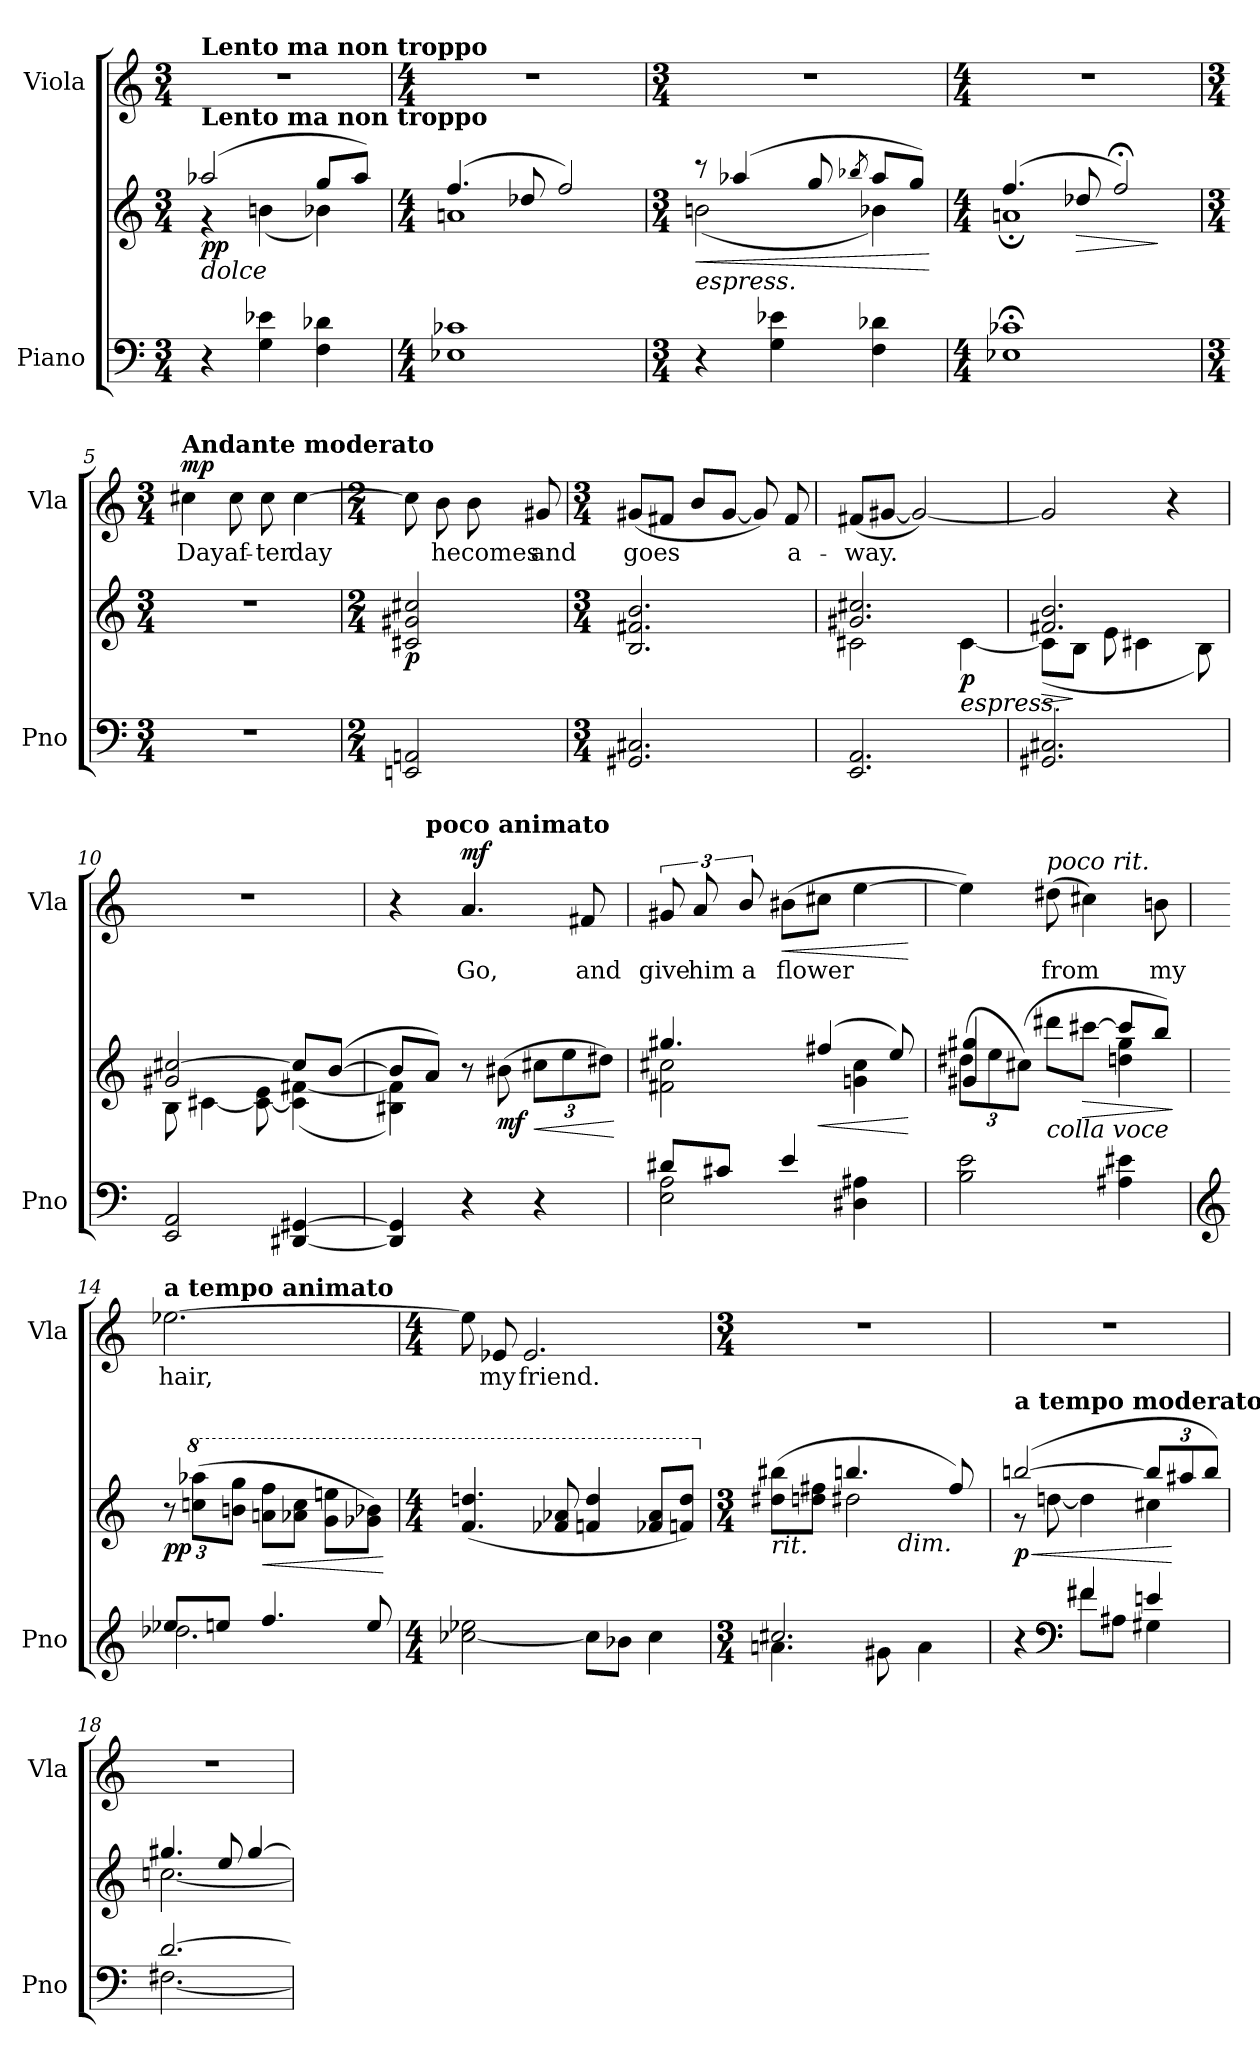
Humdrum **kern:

**kern	**kern	**dynam	**kern	**text	**dynam
*part2	*part2	*part2	*part1	*part1	*part1
*staff3	*staff2	*staff2/3	*staff1	*staff1	*staff1
*I"Piano	*	*	*I"Viola	*	*
*I'Pno	*	*	*I'Vla	*	*
*clefF4	*clefG2	*	*clefG2	*	*
*k[]	*k[]	*	*k[]	*	*
*M3/4	*M3/4	*	*M3/4	*	*
=1	=1	=1	=1	=1	=1
*	*^	*	*	*	*
!	!	!	!	!LO:TX:a:B:t=Lento ma non troppo	!	!
!	!LO:TX:b:i:t=dolce	!	!	!	!	!
!	!LO:TX:a:B:t=Lento ma non troppo	!	!	!	!	!
!	!	!	!LO:DY:b	!	!	!
4r	(2aa-X/	4r	pp	2.r	.	.
4G\ 4e-X\	.	(4bn\	.	.	.	.
4F\ 4d-X\	8gg/L	4b-X\)	.	.	.	.
.	8aa-/J)	.	.	.	.	.
=2	=2	=2	=2	=2	=2	=2
*M4/4	*M4/4	*	*	*M4/4	*	*
1E-X 1c-X	(4.ff/	1an	.	1r	.	.
.	8dd-X/	.	.	.	.	.
.	2ff/)	.	.	.	.	.
=3	=3	=3	=3	=3	=3	=3
*M3/4	*M3/4	*	*	*M3/4	*	*
!	!LO:TX:b:i:t=espress.	!	!	!	!	!
!	!	!	!LO:HP:b	!	!	!
4r	8r	(2bn\	<	2.r	.	.
.	(4aa-X/	.	.	.	.	.
4G\ 4e-X\	.	.	.	.	.	.
.	8gg/	.	.	.	.	.
.	8qbb-X/	.	.	.	.	.
4F\ 4d-X\	8aa-/L	4b-X\)	.	.	.	.
.	8gg/J)	.	.	.	.	.
*	*v	*v	*	*	*	*
.	.	[	.	.	.
=4	=4	=4	=4	=4	=4
*M4/4	*M4/4	*	*M4/4	*	*
*	*^	*	*	*	*
1E-X;< 1c-X;<	(4.ff/	1an;	.	1r	.	.
!	!	!	!LO:HP:b	!	!	!
.	8dd-X/	.	>	.	.	.
.	2ff;</)	.	.	.	.	.
*	*v	*v	*	*	*	*
.	.	]	.	.	.
!!LO:LB:g=z
=5	=5	=5	=5	=5	=5
*M3/4	*M3/4	*	*M3/4	*	*
!	!	!	!LO:TX:a:B:t=Andante moderato	!	!
!	!	!	!	!LO:LY:b	!LO:DY:a
2.r	2.r	.	4cc#X\	Day	mp
!	!	!	!	!LO:LY:b	!
.	.	.	8cc#\	af-	.
!	!	!	!	!LO:LY:b	!
.	.	.	8cc#\	-ter	.
!	!	!	!	!LO:LY:b	!
.	.	.	[4cc#\	day	.
=6	=6	=6	=6	=6	=6
*M2/4	*M2/4	*	*M2/4	*	*
!	!	!LO:DY:b	!	!	!
2EEn/ 2AAn/	2c#X/ 2g#X/ 2cc#X/	p	8cc#\]	.	.
!	!	!	!	!LO:LY:b	!
.	.	.	8b\	he	.
!	!	!	!	!LO:LY:b	!
.	.	.	8b\	comes	.
!	!	!	!	!LO:LY:b	!
.	.	.	8g#X/	and	.
=7	=7	=7	=7	=7	=7
*M3/4	*M3/4	*	*M3/4	*	*
!	!	!	!	!LO:LY:b	!
2.GG#X/ 2.C#X/	2.B/ 2.f#X/ 2.b/	.	(8g#X/L	goes	.
.	.	.	8f#X/J	.	.
.	.	.	8b/L	.	.
.	.	.	[8g#/J	.	.
.	.	.	8g#/])	.	.
!	!	!	!	!LO:LY:b	!
.	.	.	8f#/	a-	.
=8	=8	=8	=8	=8	=8
*	*^	*	*	*	*
!	!	!	!	!	!LO:LY:b	!
2.EE/ 2.AA/	2.g#X/ 2.cc#X/	2c#X\	.	(8f#X/L	-way.	.
.	.	.	.	[8g#X/J	.	.
.	.	.	.	2g#/_)	.	.
!	!	!LO:TX:b:i:t=espress.	!	!	!	!
!	!	!	!LO:DY:b	!	!	!
.	.	[4c#\	p	.	.	.
!!LO:LB:g=z
=9	=9	=9	=9	=9	=9	=9
!	!	!	!LO:HP:b	!	!	!
2.GG#X/ 2.C#X/	2.f#X/ 2.b/	(8c#\L]	>	2g#/]	.	.
.	.	8B\J	]	.	.	.
.	.	8e\	.	.	.	.
.	.	4c#X\	.	.	.	.
.	.	.	.	4r	.	.
.	.	8B\)	.	.	.	.
=10	=10	=10	=10	=10	=10	=10
2EE/ 2AA/	2g#X/ [2cc#X/	8B\	.	2.r	.	.
.	.	[4c#X\	.	.	.	.
.	.	8c#\_ 8e\	.	.	.	.
[4DD#X/ [4GG#X/	8cc#/L]	(4c#\] [4f#X\	.	.	.	.
.	([8b/J	.	.	.	.	.
=11	=11	=11	=11	=11	=11	=11
*	*	*	*	*^	*	*
4DD#/] 4GG#/]	8b/L]	4B#X\ 4f#\])	.	4r	8ryy	.	.
!	!	!	!	!	!LO:TX:a:B:t=poco animato	!	!
.	8a/J)	.	.	.	2ryy	.	.
!	!	!	!	!	!	!LO:LY:b	!LO:DY:a
4r	8r	2ryy	.	4.a/	.	Go,	mf
!	!	!	!LO:DY:b	!	!	!	!
.	(8b#X\	.	mf	.	.	.	.
*	*Xbrackettup	*	*	*	*	*	*
!	!	!	!LO:HP:b	!	!	!	!
4r	12cc#X\L	.	<	.	.	.	.
.	12ee\	.	.	.	.	.	.
!	!	!	!	!	!	!LO:LY:b	!
.	.	.	.	8f#X/	8ryy	and	.
.	12dd#X\J)	.	.	.	.	.	.
*	*v	*v	*	*	*	*	*
.	.	[	.	.	.	.
!!LO:LB:g=z
=12	=12	=12	=12	=12	=12	=12
*^	*^	*	*	*	*	*
!	!	!	!	!	!	!	!LO:LY:b	!
*	*	*	*	*	*v	*v	*	*
8d#X/L	2E\ 2A\	4.gg#X/	2f#X\ 2cc#X\	.	12g#X/	give	.
!	!	!	!	!	!	!LO:LY:b	!
.	.	.	.	.	12a/	him	.
8c#X/J	.	.	.	.	.	.	.
!	!	!	!	!	!	!LO:LY:b	!
.	.	.	.	.	12b/	a	.
!	!	!	!	!	!	!LO:LY:b	!LO:HP:b
4e/	.	.	.	.	(8b#X\L	flower	<
!	!	!	!	!LO:HP:b	!	!	!
.	.	(4ff#X/	.	<	8cc#X\J	.	.
4D#X\ 4A#X\	4ryy	.	4gn\ 4cc#\	.	[4ee\	.	.
.	.	8ee/)	.	.	.	.	.
*v	*v	*	*	*	*	*	*
*	*v	*v	*	*	*	*
.	.	[	.	.	[
=13	=13	=13	=13	=13	=13
*	*^	*	*	*	*
2B\ 2e\	(<12dd#X\L	4g#X/ 4gg#X/	.	4ee\])	.	.
.	12ee\	.	.	.	.	.
.	(12cc#X\J)	.	.	.	.	.
!	!	!	!	!LO:TX:a:i:t=poco rit.	!	!
!	!LO:TX:b:i:t=colla voce	!	!	!	!	!
!	!	!	!	!	!LO:LY:b	!
.	8ddd#X\L	4ryy	.	(8dd#X\	from	.
!	!	!	!LO:HP:b	!	!	!
.	[8ccc#X\J	.	>	4cc#X\)	.	.
4A#X\ 4e#X\	8ccc#/L]	4ddn\ 4gg#\	.	.	.	.
!	!	!	!	!	!LO:LY:b	!
.	8bb/J)	.	.	8bn\	my	.
*	*v	*v	*	*	*	*
.	.	]	.	.	.
=14	=14	=14	=14	=14	=14
*clefG2	*	*	*	*	*
*^	*	*	*	*	*
!	!	!	!	!LO:TX:a:B:t=a tempo animato	!	!
!	!	!	!LO:DY:b	!	!LO:LY:b	!
8ee-X/L	2.dd-X\	12r	pp	[2.ee-X\	hair,	.
*	*	*8va	*	*	*	*
.	.	(12cccn\ 12aaa-X\L	.	.	.	.
8een/J	.	.	.	.	.	.
.	.	12bbn\ 12ggg\J	.	.	.	.
!	!	!	!LO:HP:b	!	!	!
4.ff/	.	8aan\ 8fff\L	<	.	.	.
.	.	8aa-X\ 8ccc\J	.	.	.	.
.	.	8gg\ 8eeen\L	.	.	.	.
8ee/	.	8gg-X\ 8bb-X\J)	.	.	.	.
*v	*v	*	*	*	*	*
.	.	[	.	.	.
!!LO:PB:g=z
=15	=15	=15	=15	=15	=15
*M4/4	*M4/4	*	*M4/4	*	*
[2cc-X\ 2ee-X\	(>4.ff/ 4.dddn/	.	8ee-\]	.	.
!	!	!	!	!LO:LY:b	!
.	.	.	8e-X/	my	.
!	!	!	!	!LO:LY:b	!
.	.	.	2.e-/	friend.	.
.	8ff-X/ 8aa-X/	.	.	.	.
8cc-\L]	4ffn/ 4ddd/	.	.	.	.
8b-X\J	.	.	.	.	.
4cc-\	8ff-X/ 8aa-/L	.	.	.	.
.	8ffn/ 8ddd/J)	.	.	.	.
=16	=16	=16	=16	=16	=16
*M3/4	*M3/4	*	*M3/4	*	*
*^	*	*	*	*	*
*	*	*X8va	*	*	*	*
*	*	*^	*	*	*	*
!	!	!LO:TX:b:i:t=rit.	!	!	!	!	!
*	*	*	*^	*	*	*	*
2.cc#X/	4.an\	(8dd#X\ 8bb#X\L	4ryy	4..ryy	.	2.r	.	.
.	.	8ddn\ 8ff#X\J	.	.	.	.	.	.
.	.	4.bbn/	2dd#X\	.	.	.	.	.
.	8g#X\	.	.	.	.	.	.	.
!	!	!	!	!LO:TX:b:i:t=dim.	!	!	!	!
.	.	.	.	4ryy	.	.	.	.
.	4a\	.	.	.	.	.	.	.
.	.	8ff#/)	.	.	.	.	.	.
.	.	.	.	16ryy	.	.	.	.
=17	=17	=17	=17	=17	=17	=17	=17	=17
!	!	!LO:TX:a:B:t=a tempo moderato	!	!	!	!	!	!
!	!	!	!	!	!LO:HP:b	!	!	!
!	!	!	!	!	!LO:DY:n=1:b	!	!	!
*	*	*	*v	*v	*	*	*	*
4r	4ryy	([2bbn/	8r	< p	2.r	.	.
.	.	.	[8ddn\	.	.	.	.
*clefF4	*	*	*	*	*	*	*
4f#X/	8f#\L	.	4dd\]	.	.	.	.
.	8A#X\J	.	.	.	.	.	.
4en/	4G#X\	12bb/L]	4cc#X\	.	.	.	.
.	.	12aa#X/	.	[	.	.	.
.	.	12bb/J)	.	.	.	.	.
=18	=18	=18	=18	=18	=18	=18	=18
[2.d/	[2.F#X\	4.gg#X/	[2.ccn\	.	2.r	.	.
.	.	8ee/	.	.	.	.	.
.	.	[4gg#/	.	.	.	.	.
*v	*v	*	*	*	*	*	*
*	*v	*v	*	*	*	*
=	=	=	=	=	=
*-	*-	*-	*-	*-	*-
